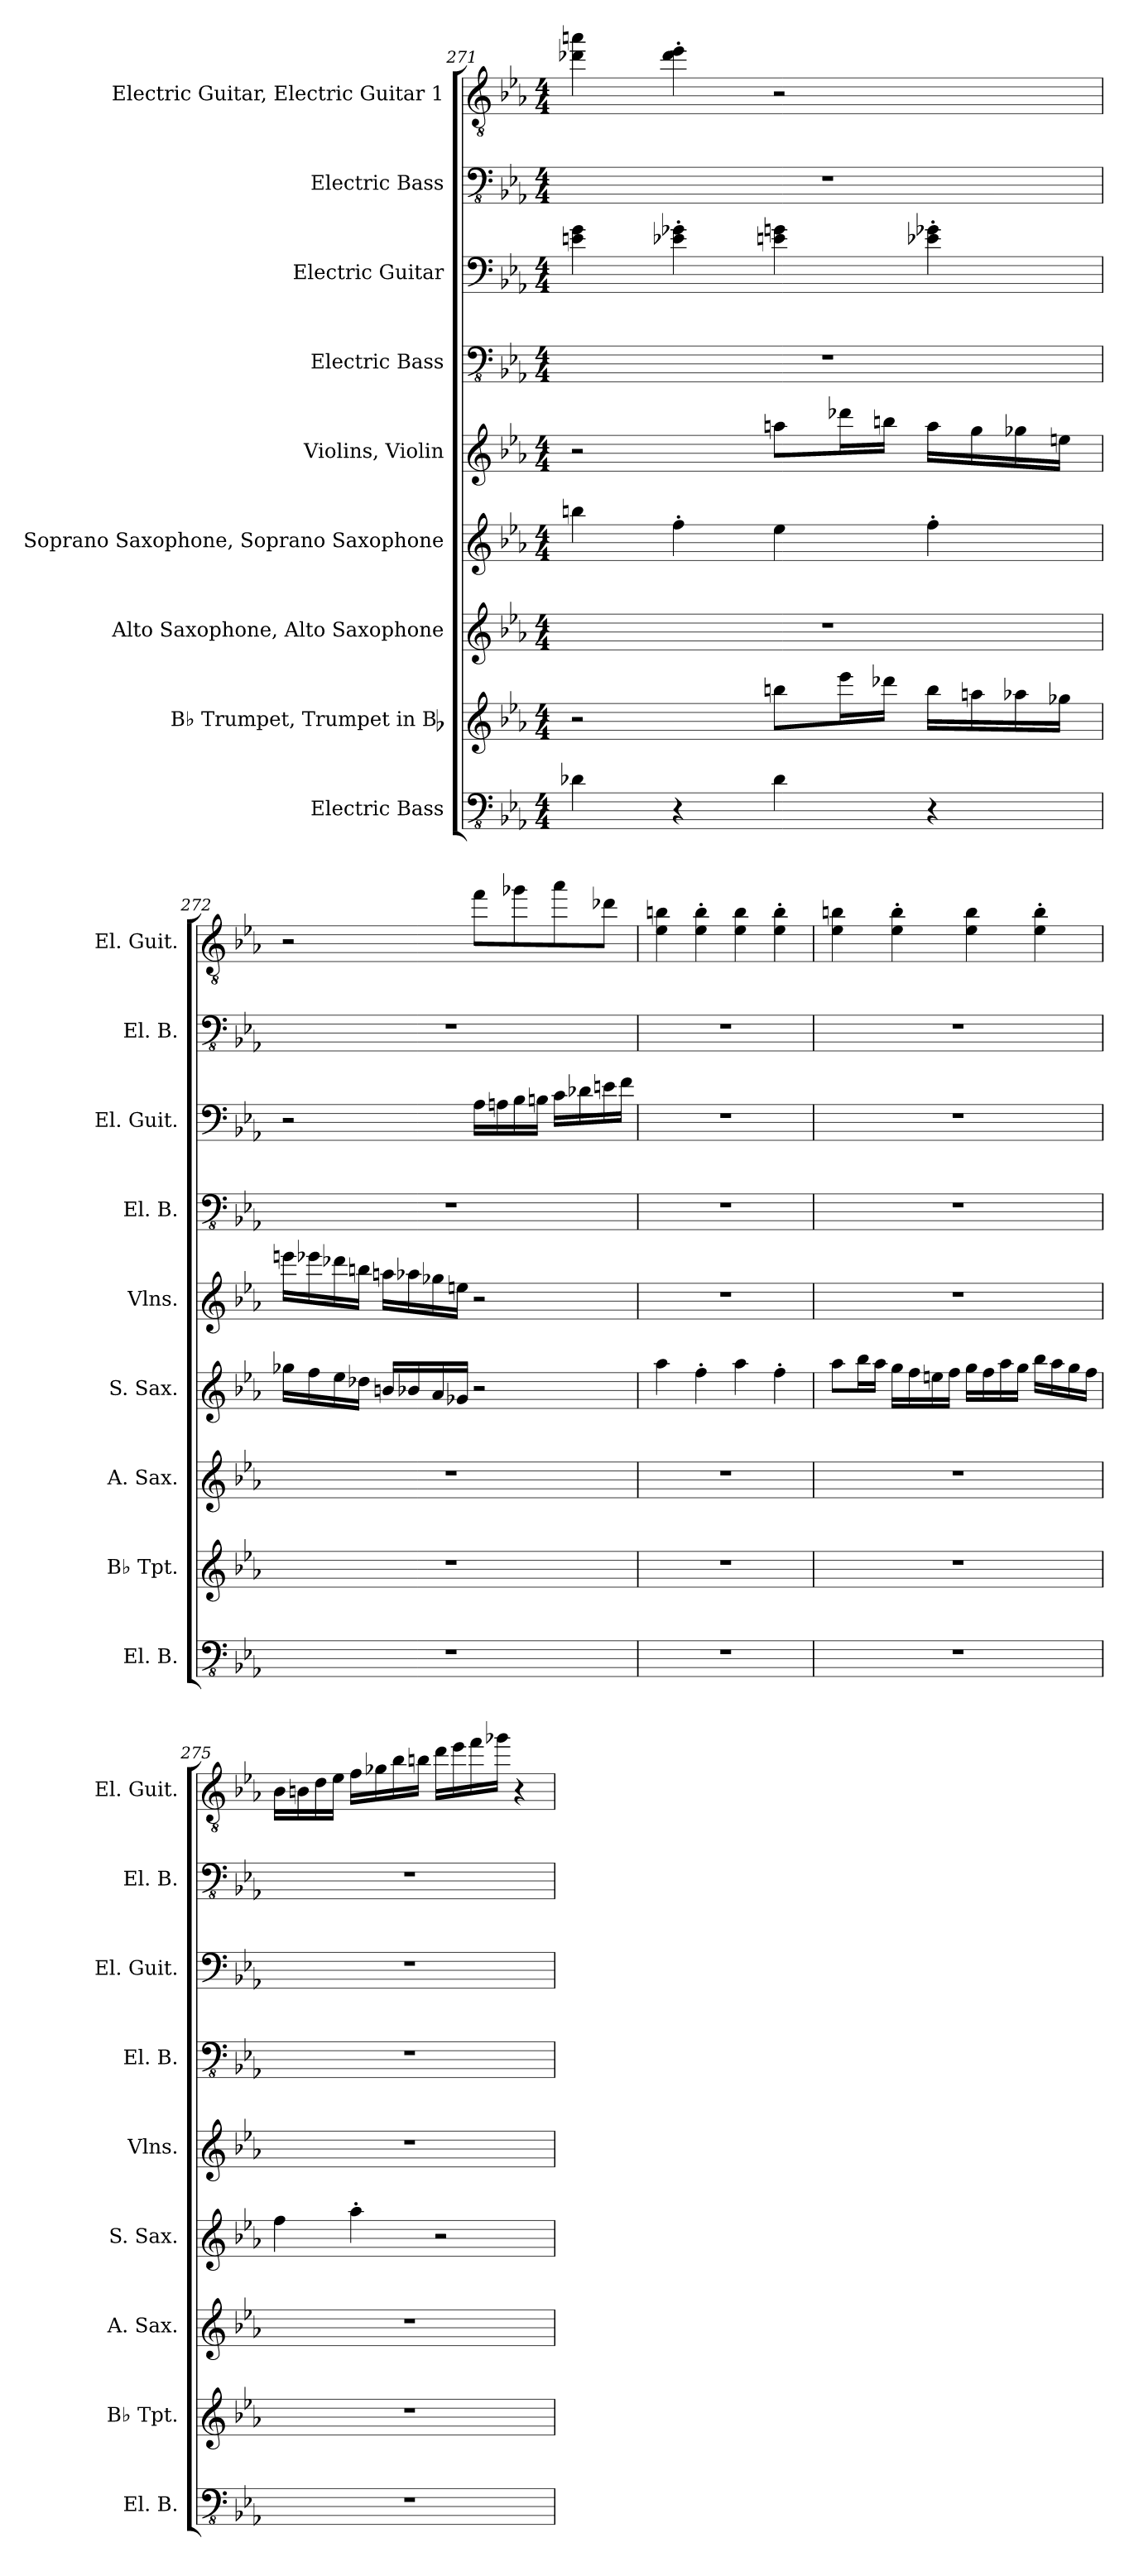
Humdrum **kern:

**kern	**kern	**kern	**kern	**kern	**kern	**kern	**kern	**kern
*part9	*part8	*part7	*part6	*part5	*part4	*part3	*part2	*part1
*staff9	*staff8	*staff7	*staff6	*staff5	*staff4	*staff3	*staff2	*staff1
*I"Electric Bass	*I"B♭ Trumpet, Trumpet in Bb	*I"Alto Saxophone, Alto Saxophone	*I"Soprano Saxophone, Soprano Saxophone	*I"Violins, Violin	*I"Electric Bass	*I"Electric Guitar	*I"Electric Bass	*I"Electric Guitar, Electric Guitar 1
*I'El. B.	*I'B♭ Tpt.	*I'A. Sax.	*I'S. Sax.	*I'Vlns.	*I'El. B.	*I'El. Guit.	*I'El. B.	*I'El. Guit.
*clefFv4	*clefG2	*clefG2	*clefG2	*clefG2	*clefFv4	*clefF4	*clefFv4	*clefGv2
*	*ITrd1c2	*ITrd5c9	*ITrd1c2	*	*	*	*	*
*k[b-e-a-]	*k[b-e-a-d-g-]	*k[b-e-a-d-g-c-]	*k[b-e-a-d-g-]	*k[b-e-a-]	*k[b-e-a-]	*k[b-e-a-]	*k[b-e-a-]	*k[b-e-a-]
*M4/4	*M4/4	*M4/4	*M4/4	*M4/4	*M4/4	*M4/4	*M4/4	*M4/4
=271	=271	=271	=271	=271	=271	=271	=271	=271
4D-X\	2r	1r	4aan\	2r	1r	4en\ 4g\	1r	4dd-X\ 4aan\
4r	.	.	4ee-'\	.	.	4e-X\' 4g-X\'	.	4dd-\' 4ee-\'
4D-\	8aan\L	.	4dd-\	8aan\L	.	4en\ 4gn\	.	2r
.	16ddd-\L	.	.	16ddd-X\L	.	.	.	.
.	16ccc-X\JJ	.	.	16bbn\JJ	.	.	.	.
4r	16aa\LL	.	4ee-'\	16aa\LL	.	4e-X\' 4g-X\'	.	.
.	16ggn\	.	.	16gg\	.	.	.	.
.	16gg-X\	.	.	16gg-X\	.	.	.	.
.	16ff-X\JJ	.	.	16een\JJ	.	.	.	.
!!LO:PB:g=z
=272	=272	=272	=272	=272	=272	=272	=272	=272
1r	1r	1r	16ff-X\LL	16eeen\LL	1r	2r	1r	2r
.	.	.	16ee-\	16eee-X\	.	.	.	.
.	.	.	16dd-\	16ddd-X\	.	.	.	.
.	.	.	16cc-X\JJ	16bbn\JJ	.	.	.	.
.	.	.	16an/LL	16aan\LL	.	.	.	.
.	.	.	16a-X/	16aa-X\	.	.	.	.
.	.	.	16g-/	16gg-X\	.	.	.	.
.	.	.	16f-X/JJ	16een\JJ	.	.	.	.
.	.	.	2r	2r	.	16A-\LL	.	8ff\L
.	.	.	.	.	.	16An\	.	.
.	.	.	.	.	.	16B-\	.	8gg-X\
.	.	.	.	.	.	16Bn\JJ	.	.
.	.	.	.	.	.	16c\LL	.	8aa-\
.	.	.	.	.	.	16d-X\	.	.
.	.	.	.	.	.	16en\	.	8dd-X\J
.	.	.	.	.	.	16f\JJ	.	.
=273	=273	=273	=273	=273	=273	=273	=273	=273
1r	1r	1r	4gg-\	1r	1r	1r	1r	4e-\ 4bn\
.	.	.	4ee-'\	.	.	.	.	4e-\' 4b\'
.	.	.	4gg-\	.	.	.	.	4e-\ 4b\
.	.	.	4ee-'\	.	.	.	.	4e-\' 4b\'
!!LO:PB:g=z
=274	=274	=274	=274	=274	=274	=274	=274	=274
1r	1r	1r	8gg-\L	1r	1r	1r	1r	4e-\ 4bn\
.	.	.	16aa-\L	.	.	.	.	.
.	.	.	16gg-\JJ	.	.	.	.	.
.	.	.	16ff\LL	.	.	.	.	4e-\' 4b\'
.	.	.	16ee-\	.	.	.	.	.
.	.	.	16ddn\	.	.	.	.	.
.	.	.	16ee-\JJ	.	.	.	.	.
.	.	.	16ff\LL	.	.	.	.	4e-\ 4b\
.	.	.	16ee-\	.	.	.	.	.
.	.	.	16gg-\	.	.	.	.	.
.	.	.	16ff\JJ	.	.	.	.	.
.	.	.	16aa-\LL	.	.	.	.	4e-\' 4b\'
.	.	.	16gg-\	.	.	.	.	.
.	.	.	16ff\	.	.	.	.	.
.	.	.	16ee-\JJ	.	.	.	.	.
=275	=275	=275	=275	=275	=275	=275	=275	=275
1r	1r	1r	4ee-\	1r	1r	1r	1r	16B-\LL
.	.	.	.	.	.	.	.	16Bn\
.	.	.	.	.	.	.	.	16d\
.	.	.	.	.	.	.	.	16e-\JJ
.	.	.	4gg-'\	.	.	.	.	16f\LL
.	.	.	.	.	.	.	.	16g-X\
.	.	.	.	.	.	.	.	16b-\
.	.	.	.	.	.	.	.	16bn\JJ
.	.	.	2r	.	.	.	.	16dd\LL
.	.	.	.	.	.	.	.	16ee-\
.	.	.	.	.	.	.	.	16ff\
.	.	.	.	.	.	.	.	16gg-X\JJ
.	.	.	.	.	.	.	.	4r
=	=	=	=	=	=	=	=	=
*-	*-	*-	*-	*-	*-	*-	*-	*-
